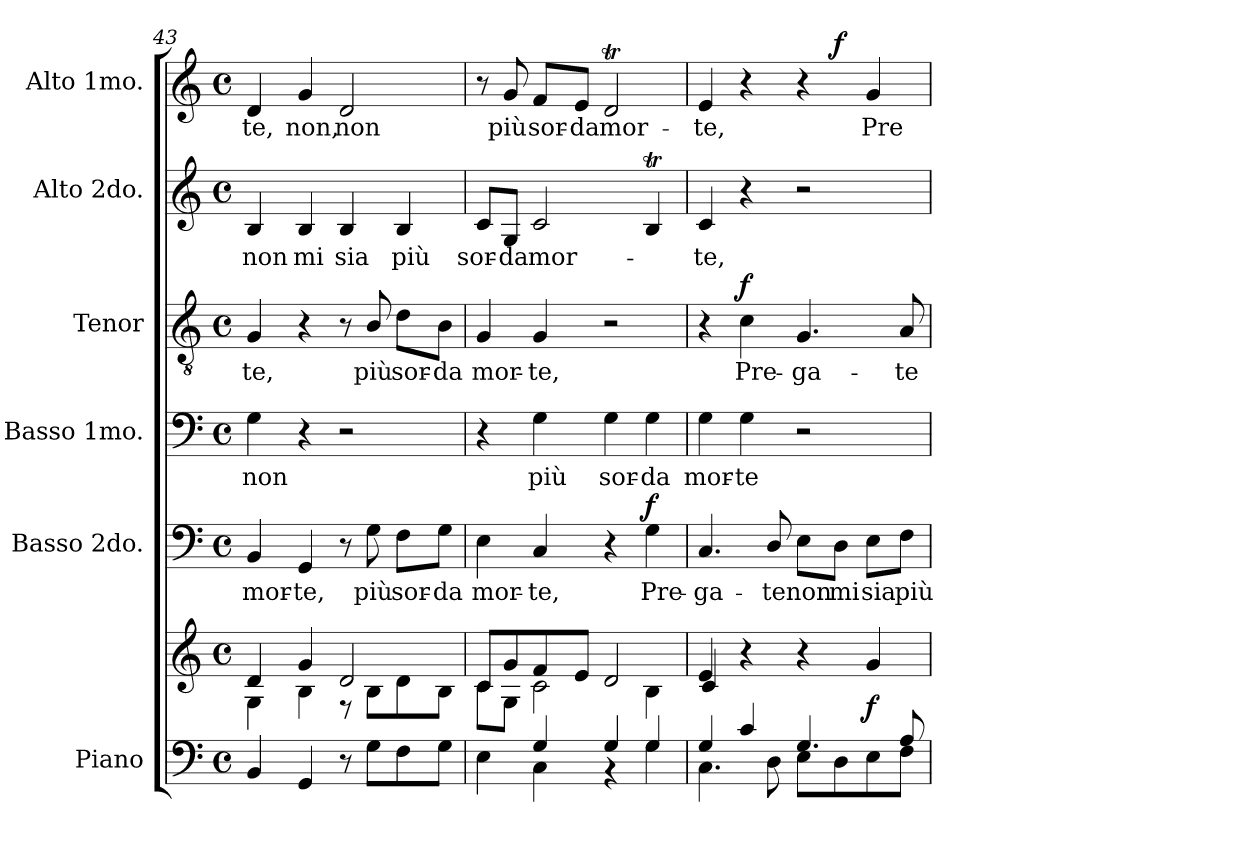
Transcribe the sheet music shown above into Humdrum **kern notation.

**kern	**kern	**dynam	**kern	**text	**dynam	**kern	**text	**kern	**text	**dynam	**kern	**text	**kern	**text	**dynam
*part6	*part6	*part6	*part5	*part5	*part5	*part4	*part4	*part3	*part3	*part3	*part2	*part2	*part1	*part1	*part1
*staff7	*staff6	*staff6/7	*staff5	*staff5	*staff5	*staff4	*staff4	*staff3	*staff3	*staff3	*staff2	*staff2	*staff1	*staff1	*staff1
*I"Piano	*	*	*I"Basso 2do.	*	*	*I"Basso 1mo.	*	*I"Tenor	*	*	*I"Alto 2do.	*	*I"Alto 1mo.	*	*
*I'Pno.	*	*	*I'B.	*	*	*I'B.	*	*I'T.	*	*	*I'A.	*	*I'A.	*	*
*clefF4	*clefG2	*	*clefF4	*	*	*clefF4	*	*clefGv2	*	*	*clefG2	*	*clefG2	*	*
*	*	*	*	*	*	*	*	*ITrd7c12	*	*	*	*	*	*	*
*k[]	*k[]	*	*k[]	*	*	*k[]	*	*k[]	*	*	*k[]	*	*k[]	*	*
*C:	*C:	*	*C:	*	*	*C:	*	*C:	*	*	*C:	*	*C:	*	*
*M4/4	*M4/4	*	*M4/4	*	*	*M4/4	*	*M4/4	*	*	*M4/4	*	*M4/4	*	*
*met(c)	*met(c)	*	*met(c)	*	*	*met(c)	*	*met(c)	*	*	*met(c)	*	*met(c)	*	*
=43	=43	=43	=43	=43	=43	=43	=43	=43	=43	=43	=43	=43	=43	=43	=43
*	*^	*	*	*	*	*	*	*	*	*	*	*	*	*	*
!	!	!	!	!	!LO:LY:b:color=#000000	!	!	!	!	!	!	!	!	!	!	!
!	!	!	!	!	!	!	!	!LO:LY:b:color=#000000	!	!	!	!	!	!	!	!
!	!	!	!	!	!	!	!	!	!	!LO:LY:b:color=#000000	!	!	!	!	!	!
!	!	!	!	!	!	!	!	!	!	!	!	!	!LO:LY:b:color=#000000	!	!	!
!	!	!	!	!	!	!	!	!	!	!	!	!	!	!	!LO:LY:b:color=#000000	!
4BBi/	4di/	4Gi\	.	4BBi/	mor-	.	4Gi\	non	4GGi/	-te,	.	4Bi/	non	4di/	-te,	.
!	!	!	!	!	!LO:LY:b:color=#000000	!	!	!	!	!	!	!	!	!	!	!
!	!	!	!	!	!	!	!	!	!	!	!	!	!LO:LY:b:color=#000000	!	!	!
!	!	!	!	!	!	!	!	!	!	!	!	!	!	!	!LO:LY:b:color=#000000	!
4GGi/	4gi/	4Bi\	.	4GGi/	-te,	.	4r	.	4r	.	.	4Bi/	mi	4gi/	non,	.
!	!	!	!	!	!	!	!	!	!	!	!	!	!LO:LY:b:color=#000000	!	!	!
!	!	!	!	!	!	!	!	!	!	!	!	!	!	!	!LO:LY:b:color=#000000	!
8r	2di/	8r	.	8r	.	.	2r	.	8r	.	.	4Bi/	sia	2di/	non	.
!	!	!	!	!	!LO:LY:b:color=#000000	!	!	!	!	!	!	!	!	!	!	!
!	!	!	!	!	!	!	!	!	!	!LO:LY:b:color=#000000	!	!	!	!	!	!
8Gi\L	.	8Bi\L	.	8Gi\	più	.	.	.	8BBi/	più	.	.	.	.	.	.
!	!	!	!	!	!LO:LY:b:color=#000000	!	!	!	!	!	!	!	!	!	!	!
!	!	!	!	!	!	!	!	!	!	!LO:LY:b:color=#000000	!	!	!	!	!	!
!	!	!	!	!	!	!	!	!	!	!	!	!	!LO:LY:b:color=#000000	!	!	!
8Fi\	.	8di\	.	8Fi\L	sor-	.	.	.	8Di\L	sor-	.	4Bi/	più	.	.	.
!	!	!	!	!	!LO:LY:b:color=#000000	!	!	!	!	!	!	!	!	!	!	!
!	!	!	!	!	!	!	!	!	!	!LO:LY:b:color=#000000	!	!	!	!	!	!
8Gi\J	.	8Bi\J	.	8Gi\J	-da	.	.	.	8BBi\J	-da	.	.	.	.	.	.
=44	=44	=44	=44	=44	=44	=44	=44	=44	=44	=44	=44	=44	=44	=44	=44	=44
*^	*	*	*	*	*	*	*	*	*	*	*	*	*	*	*	*
!	!	!	!	!	!	!LO:LY:b:color=#000000	!	!	!	!	!	!	!	!	!	!	!
!	!	!	!	!	!	!	!	!	!	!	!LO:LY:b:color=#000000	!	!	!	!	!	!
!	!	!	!	!	!	!	!	!	!	!	!	!	!	!LO:LY:b:color=#000000	!	!	!
4ryy	4Ei\	8ci/L	8ci\L	.	4Ei\	mor-	.	4r	.	4GGi/	mor-	.	8ci/L	sor-	8r	.	.
!	!	!	!	!	!	!	!	!	!	!	!	!	!	!LO:LY:b:color=#000000	!	!	!
!	!	!	!	!	!	!	!	!	!	!	!	!	!	!	!	!LO:LY:b:color=#000000	!
.	.	8gi/	8Gi\J	.	.	.	.	.	.	.	.	.	8Gi/J	-da	8gi/	più	.
!	!	!	!	!	!	!LO:LY:b:color=#000000	!	!	!	!	!	!	!	!	!	!	!
!	!	!	!	!	!	!	!	!	!LO:LY:b:color=#000000	!	!	!	!	!	!	!	!
!	!	!	!	!	!	!	!	!	!	!	!LO:LY:b:color=#000000	!	!	!	!	!	!
!	!	!	!	!	!	!	!	!	!	!	!	!	!	!LO:LY:b:color=#000000	!	!	!
!	!	!	!	!	!	!	!	!	!	!	!	!	!	!	!	!LO:LY:b:color=#000000	!
4Gi/	4Ci\	8fi/	2ci\	.	4Ci/	-te,	.	4Gi\	più	4GGi/	-te,	.	2ci/	mor-	8fi/L	sor-	.
!	!	!	!	!	!	!	!	!	!	!	!	!	!	!	!	!LO:LY:b:color=#000000	!
.	.	8ei/J	.	.	.	.	.	.	.	.	.	.	.	.	8ei/J	-da	.
!	!	!	!	!	!	!	!	!	!LO:LY:b:color=#000000	!	!	!	!	!	!	!	!
!	!	!	!	!	!	!	!	!	!	!	!	!	!	!	!	!LO:LY:b:color=#000000	!
4Gi/	4r	2di/	.	.	4r	.	.	4Gi\	sor-	2r	.	.	.	.	2dTi/	mor-	.
!	!	!	!	!	!	!LO:LY:b:color=#000000	!	!	!	!	!	!	!	!	!	!	!
!	!	!	!	!	!	!	!	!	!LO:LY:b:color=#000000	!	!	!	!	!	!	!	!
4Gi/	4Gi\	.	4Bi\	.	4Gi\	Pre-	f	4Gi\	-da	.	.	.	4Bti/	.	.	.	.
=45	=45	=45	=45	=45	=45	=45	=45	=45	=45	=45	=45	=45	=45	=45	=45	=45	=45
!	!	!	!	!	!	!LO:LY:b:color=#000000	!	!	!	!	!	!	!	!	!	!	!
!	!	!	!	!	!	!	!	!	!LO:LY:b:color=#000000	!	!	!	!	!	!	!	!
!	!	!	!	!	!	!	!	!	!	!	!	!	!	!LO:LY:b:color=#000000	!	!	!
!	!	!	!	!	!	!	!	!	!	!	!	!	!	!	!	!LO:LY:b:color=#000000	!
*	*	*	*	*	*	*	*	*	*	*	*	*	*	*	*^	*	*
4Gi/	4.Ci\	4ei/	4ci/	.	4.Ci/	-ga-	.	4Gi\	mor-	4r	.	.	4ci/	-te,	4ei/	2ryy	-te,	.
!	!	!	!	!	!	!	!	!	!LO:LY:b:color=#000000	!	!	!	!	!	!	!	!	!
!	!	!	!	!	!	!	!	!	!	!	!LO:LY:b:color=#000000	!	!	!	!	!	!	!
4ci/	.	4r	4ryy	.	.	.	.	4Gi\	-te	4Ci\	Pre-	f	4r	.	4r	.	.	.
!	!	!	!	!	!	!LO:LY:b:color=#000000	!	!	!	!	!	!	!	!	!	!	!	!
.	8Di\	.	.	.	8Di/	-te	.	.	.	.	.	.	.	.	.	.	.	.
!	!	!	!	!	!	!LO:LY:b:color=#000000	!	!	!	!	!	!	!	!	!	!	!	!
!	!	!	!	!	!	!	!	!	!	!	!LO:LY:b:color=#000000	!	!	!	!	!	!	!
4.Gi/	8Ei\L	4r	2ryy	.	8Ei\L	non	.	2r	.	4.GGi/	-ga-	.	2r	.	4r	8ryy	.	.
!	!	!	!	!	!	!LO:LY:b:color=#000000	!	!	!	!	!	!	!	!	!	!	!	!
.	8Di\	.	.	.	8Di\J	mi	.	.	.	.	.	.	.	.	.	4.ryy	.	f
!	!	!	!	!	!	!LO:LY:b:color=#000000	!	!	!	!	!	!	!	!	!	!	!	!
!	!	!	!	!	!	!	!	!	!	!	!	!	!	!	!	!	!LO:LY:b:color=#000000	!
.	8Ei\	4gi/	.	f	8Ei\L	sia	.	.	.	.	.	.	.	.	4gi/	.	Pre-	.
!	!	!	!	!	!	!LO:LY:b:color=#000000	!	!	!	!	!	!	!	!	!	!	!	!
!	!	!	!	!	!	!	!	!	!	!	!LO:LY:b:color=#000000	!	!	!	!	!	!	!
8Ai/	8Fi\J	.	.	.	8Fi\J	più	.	.	.	8AAi/	-te	.	.	.	.	.	.	.
*v	*v	*	*	*	*	*	*	*	*	*	*	*	*	*	*v	*v	*	*
*	*v	*v	*	*	*	*	*	*	*	*	*	*	*	*	*	*
=	=	=	=	=	=	=	=	=	=	=	=	=	=	=	=
*-	*-	*-	*-	*-	*-	*-	*-	*-	*-	*-	*-	*-	*-	*-	*-
